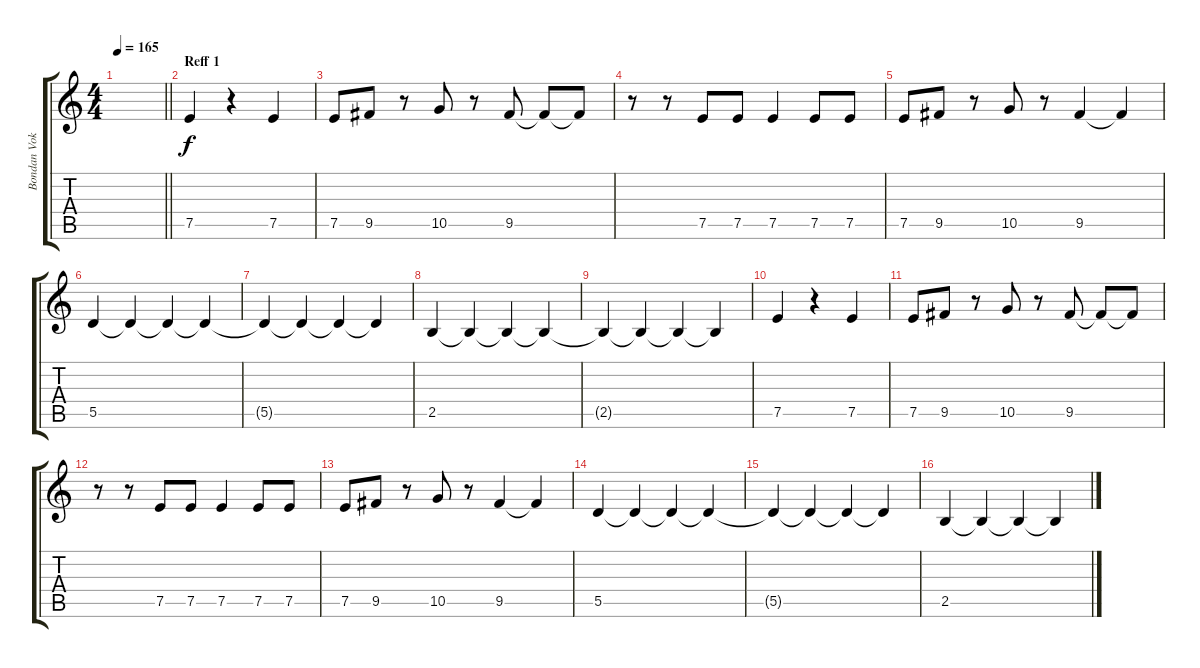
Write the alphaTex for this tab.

\track ("Bondan Vokal" "Bondan Vok") {instrument contrabass}
\staff {score tabs}
\tuning (E4 B3 G3 D3 A2 E2) {hide}
\ts (4 4)
\tempo 165
\clef g2
\barLineRight lightlight
\ks c
|
\section ("" "Reff 1")
7.5.4 r.4 7.5.4 |
7.5.8 9.5.8 r.8 10.5.8 r.8 9.5.8 9.5{t}.8 9.5{t}.8 |
r.8 r.8 7.5.8 7.5.8 7.5.4 7.5.8 7.5.8 |
7.5.8 9.5.8 r.8 10.5.8 r.8 9.5.4 9.5{t}.4 |
5.5.4 5.5{t}.4 5.5{t}.4 5.5{t}.4 |
5.5{t}.4 5.5{t}.4 5.5{t}.4 5.5{t}.4 |
2.5.4 2.5{t}.4 2.5{t}.4 2.5{t}.4 |
2.5{t}.4 2.5{t}.4 2.5{t}.4 2.5{t}.4 |
7.5.4 r.4 7.5.4 |
7.5.8 9.5.8 r.8 10.5.8 r.8 9.5.8 9.5{t}.8 9.5{t}.8 |
r.8 r.8 7.5.8 7.5.8 7.5.4 7.5.8 7.5.8 |
7.5.8 9.5.8 r.8 10.5.8 r.8 9.5.4 9.5{t}.4 |
5.5.4 5.5{t}.4 5.5{t}.4 5.5{t}.4 |
5.5{t}.4 5.5{t}.4 5.5{t}.4 5.5{t}.4 |
2.5.4 2.5{t}.4 2.5{t}.4 2.5{t}.4
